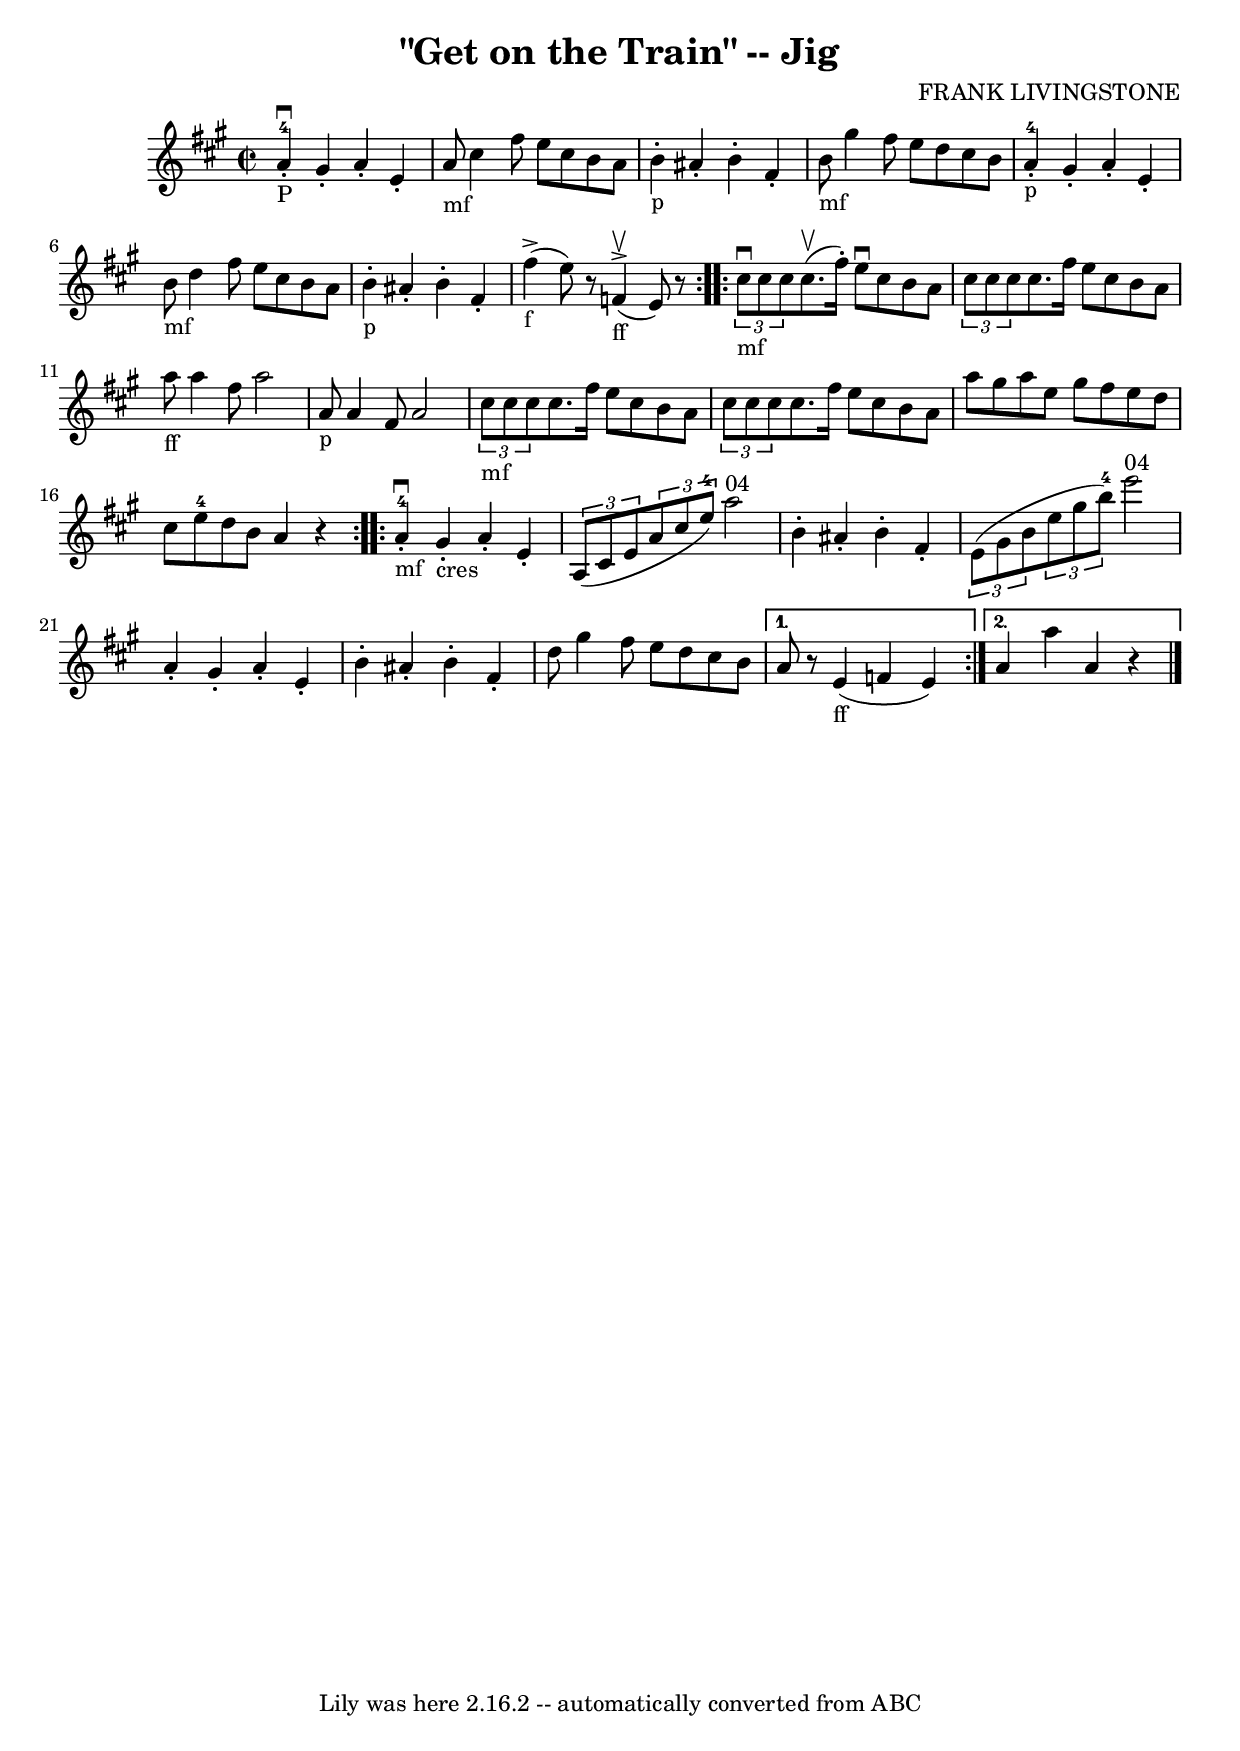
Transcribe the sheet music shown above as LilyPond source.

\version "2.16.2"
\include "Mammoth.ily"
\header {
	%% book = "Ryan's Mammoth Collection"
	composer = "FRANK LIVINGSTONE"
	crossRefNumber = "1"
	footnotes = "\\\\114 644"
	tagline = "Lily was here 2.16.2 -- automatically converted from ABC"
	title = "\"Get on the Train\" -- Jig"
}
voicedefault =  {


\repeat volta 2 {
\override Staff.TimeSignature #'style = #'C
 \time 2/2 
\key a \major a'4-4_"P"^\downbow-. gis'4 -. a'4 -.   
e'4 -.   |
 a'8_"mf" cis''4 fis''8 e''8 cis''8 b'8    
a'8    |
 b'4_"p"-. ais'4 -. b'4 -. fis'4 -.   |
       
b'8_"mf" gis''4 fis''8 e''8 d''8 cis''8 b'8    |
       
 a'4-4_"p"-. gis'4 -. a'4 -. e'4 -.   |
 b'8_"mf" d''4   
 fis''8 e''8 cis''8 b'8 a'8    |
 b'4_"p"-. ais'4 -.   
b'4 -. fis'4 -.   |
 fis''4_"f"^\accent(e''8)   r8 f'4 
_"ff"^\accent^\upbow(e'8)   r8   }     \repeat volta 2 {   \times 2/3 {   
cis''8_"mf"^\downbow cis''8 cis''8  } cis''8.^\upbow(fis''16 -.)  
 e''8^\downbow cis''8 b'8 a'8    |
   \times 2/3 { cis''8    
cis''8 cis''8  } cis''8. fis''16 e''8 cis''8 b'8 a'8    
|
 a''8_"ff" a''4 fis''8 a''2    |
 a'8_"p"   
a'4 fis'8 a'2    |
     \times 2/3 { cis''8_"mf" cis''8    
cis''8  } cis''8. fis''16 e''8 cis''8 b'8 a'8    |
   
\times 2/3 { cis''8 cis''8 cis''8  } cis''8. fis''16 e''8    
cis''8 b'8 a'8    |
 a''8 gis''8 a''8 e''8 gis''8    
fis''8 e''8 d''8    |
 cis''8 e''8-4 d''8 b'8 a'4 
   r4   }     \repeat volta 2 { a'4-4_"mf"^\downbow-. gis'4_"cres"-.  
 a'4 -. e'4 -.   |
   \times 2/3 { a8 (cis'8 e'8  }   
\times 2/3 { a'8 cis''8 e''8-4) } a''2^"04"   |
     
b'4 -. ais'4 -. b'4 -. fis'4 -.   |
   \times 2/3 { e'8 (gis'8 
 b'8  }   \times 2/3 { e''8 gis''8 b''8-4) } e'''2^"04"   
|
 a'4 -. gis'4 -. a'4 -. e'4 -.   |
 b'4 -. ais'4 -. 
 b'4 -. fis'4 -.   |
 d''8 gis''4 fis''8 e''8 d''8    
cis''8 b'8    } \alternative{{ a'8    r8 e'4_"ff"(f'4 e'4)   
} { a'4 a''4 a'4    r4   |
   \bar "|."   }}
}

\score{
    <<

	\context Staff="default"
	{
	    \voicedefault 
	}

    >>
	\layout {
	}
	\midi {}
}
